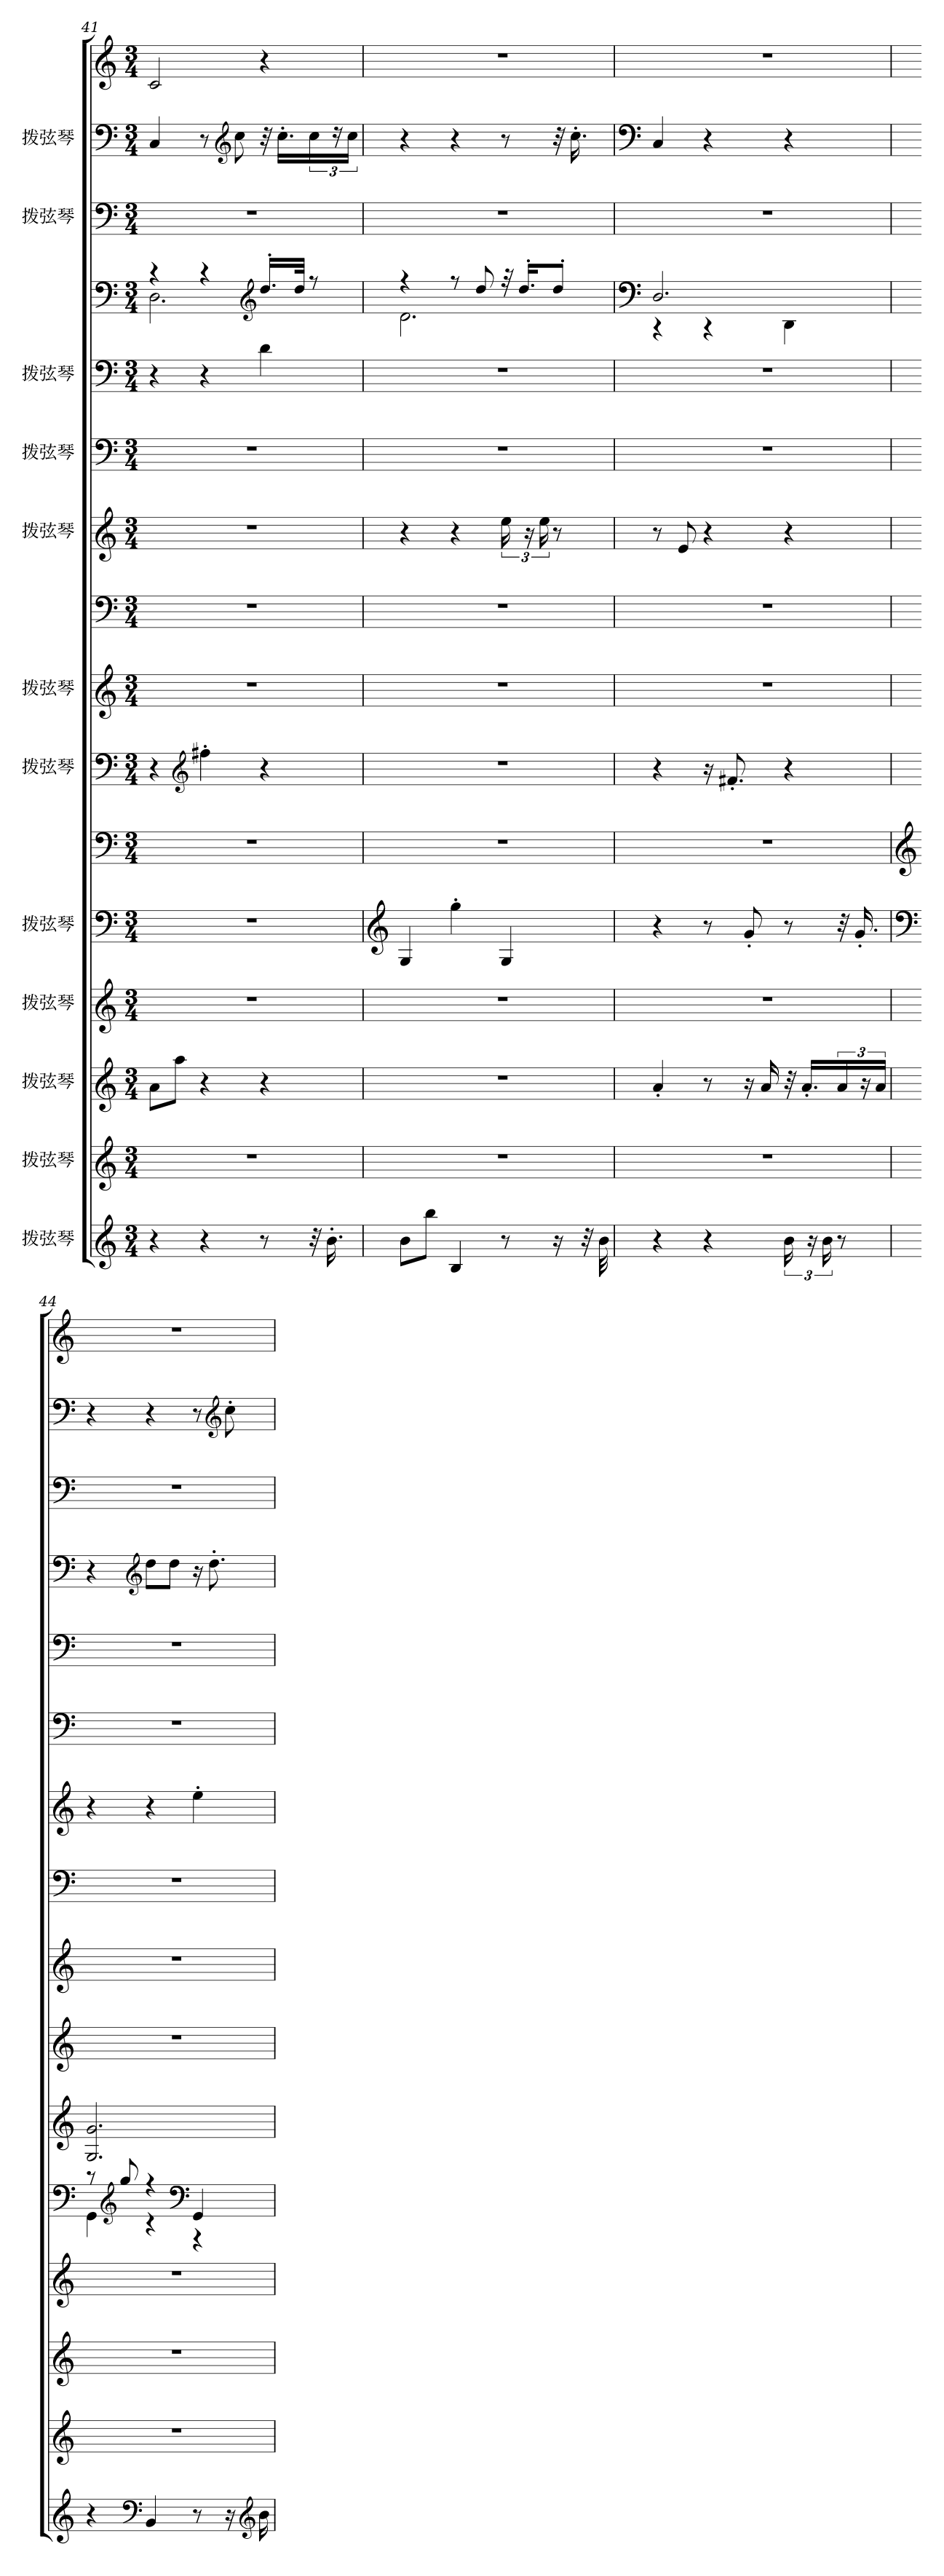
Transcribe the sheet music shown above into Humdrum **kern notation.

**kern	**kern	**kern	**kern	**kern	**kern	**kern	**kern	**kern	**kern	**kern	**kern	**kern	**kern	**kern	**kern
*part12	*part11	*part10	*part9	*part8	*part8	*part7	*part6	*part6	*part5	*part4	*part3	*part3	*part2	*part1	*part1
*staff16	*staff15	*staff14	*staff13	*staff12	*staff11	*staff10	*staff9	*staff8	*staff7	*staff6	*staff5	*staff4	*staff3	*staff2	*staff1
*I"拨弦琴	*I"拨弦琴	*I"拨弦琴	*I"拨弦琴	*I"拨弦琴	*	*I"拨弦琴	*I"拨弦琴	*	*I"拨弦琴	*I"拨弦琴	*I"拨弦琴	*	*I"拨弦琴	*I"拨弦琴	*
*clefG2	*clefG2	*clefG2	*clefG2	*clefF4	*clefF4	*clefF4	*clefG2	*clefF4	*clefG2	*clefF4	*clefF4	*clefF4	*clefF4	*clefF4	*clefG2
*k[]	*k[]	*k[]	*k[]	*k[]	*k[]	*k[]	*k[]	*k[]	*k[]	*k[]	*k[]	*k[]	*k[]	*k[]	*k[]
*M3/4	*M3/4	*M3/4	*M3/4	*M3/4	*M3/4	*M3/4	*M3/4	*M3/4	*M3/4	*M3/4	*M3/4	*M3/4	*M3/4	*M3/4	*M3/4
=41	=41	=41	=41	=41	=41	=41	=41	=41	=41	=41	=41	=41	=41	=41	=41
*	*	*	*	*	*	*	*	*	*	*	*	*^	*	*	*
4r	2.r	8a\L	2.r	2.r	2.r	4r	2.r	2.r	2.r	2.r	4r	4r	2.D\	2.r	4C/	2c/
.	.	8aa\J	.	.	.	.	.	.	.	.	.	.	.	.	.	.
*	*	*	*	*	*	*clefG2	*	*	*	*	*	*	*	*	*	*
4r	.	4r	.	.	.	4ff#X'\	.	.	.	.	4r	4r	.	.	8r	.
*	*	*	*	*	*	*	*	*	*	*	*	*	*	*	*clefG2	*
.	.	.	.	.	.	.	.	.	.	.	.	.	.	.	8cc\	.
*	*	*	*	*	*	*	*	*	*	*	*	*clefG2	*	*	*	*
8r	.	4r	.	.	.	4r	.	.	.	.	4d\	16.dd'/LL	.	.	32r	4r
.	.	.	.	.	.	.	.	.	.	.	.	.	.	.	16.cc'\LL	.
.	.	.	.	.	.	.	.	.	.	.	.	32dd/JJk	.	.	.	.
32r	.	.	.	.	.	.	.	.	.	.	.	8r	.	.	24cc\JJ	.
16.b'\	.	.	.	.	.	.	.	.	.	.	.	.	.	.	.	.
.	.	.	.	.	.	.	.	.	.	.	.	.	.	.	24r	.
.	.	.	.	.	.	.	.	.	.	.	.	.	.	.	24cc\	.
!!LO:PB:g=z
=42	=42	=42	=42	=42	=42	=42	=42	=42	=42	=42	=42	=42	=42	=42	=42	=42
*	*	*	*	*clefG2	*	*	*	*	*	*	*	*	*	*	*	*
8b\L	2.r	2.r	2.r	4G/	2.r	2.r	2.r	2.r	4r	2.r	2.r	4r	2.d\	2.r	4r	2.r
8bb\J	.	.	.	.	.	.	.	.	.	.	.	.	.	.	.	.
4B/	.	.	.	4gg'\	.	.	.	.	4r	.	.	8r	.	.	4r	.
.	.	.	.	.	.	.	.	.	.	.	.	8dd/	.	.	.	.
8r	.	.	.	4G/	.	.	.	.	24ee\	.	.	32r	.	.	8r	.
.	.	.	.	.	.	.	.	.	.	.	.	16.dd'/KL	.	.	.	.
.	.	.	.	.	.	.	.	.	24r	.	.	.	.	.	.	.
.	.	.	.	.	.	.	.	.	24ee\	.	.	.	.	.	.	.
16r	.	.	.	.	.	.	.	.	8r	.	.	8dd'/J	.	.	32r	.
.	.	.	.	.	.	.	.	.	.	.	.	.	.	.	16.cc'\	.
32r	.	.	.	.	.	.	.	.	.	.	.	.	.	.	.	.
32b\	.	.	.	.	.	.	.	.	.	.	.	.	.	.	.	.
=43	=43	=43	=43	=43	=43	=43	=43	=43	=43	=43	=43	=43	=43	=43	=43	=43
*	*	*	*	*	*	*	*	*	*	*	*	*clefF4	*	*	*clefF4	*
4r	2.r	4a'/	2.r	4r	2.r	4r	2.r	2.r	8r	2.r	2.r	2.D/	4r	2.r	4C/	2.r
.	.	.	.	.	.	.	.	.	8e/	.	.	.	.	.	.	.
4r	.	8r	.	8r	.	16r	.	.	4r	.	.	.	4r	.	4r	.
.	.	.	.	.	.	8.f#X'/	.	.	.	.	.	.	.	.	.	.
.	.	16r	.	8g'/	.	.	.	.	.	.	.	.	.	.	.	.
.	.	16a/	.	.	.	.	.	.	.	.	.	.	.	.	.	.
24b\	.	32r	.	8r	.	4r	.	.	4r	.	.	.	4DD\	.	4r	.
.	.	16.a'/LL	.	.	.	.	.	.	.	.	.	.	.	.	.	.
24r	.	.	.	.	.	.	.	.	.	.	.	.	.	.	.	.
24b\	.	.	.	.	.	.	.	.	.	.	.	.	.	.	.	.
8r	.	24a/JJ	.	32r	.	.	.	.	.	.	.	.	.	.	.	.
.	.	.	.	16.g'/	.	.	.	.	.	.	.	.	.	.	.	.
.	.	24r	.	.	.	.	.	.	.	.	.	.	.	.	.	.
.	.	24a/	.	.	.	.	.	.	.	.	.	.	.	.	.	.
*	*	*	*	*	*	*	*	*	*	*	*	*v	*v	*	*	*
=44	=44	=44	=44	=44	=44	=44	=44	=44	=44	=44	=44	=44	=44	=44	=44
*	*	*	*	*clefF4	*clefG2	*	*	*	*	*	*	*	*	*	*
*	*	*	*	*^	*	*	*	*	*	*	*	*	*	*	*
4r	2.r	2.r	2.r	8r	4GG\	2.G/ 2.g/	2.r	2.r	2.r	4r	2.r	2.r	4r	2.r	4r	2.r
*	*	*	*	*clefG2	*	*	*	*	*	*	*	*	*	*	*	*
.	.	.	.	8gg/	.	.	.	.	.	.	.	.	.	.	.	.
*clefF4	*	*	*	*	*	*	*	*	*	*	*	*	*clefG2	*	*	*
4BB/	.	.	.	4r	4r	.	.	.	.	4r	.	.	8dd\L	.	4r	.
.	.	.	.	.	.	.	.	.	.	.	.	.	8dd\J	.	.	.
*	*	*	*	*clefF4	*	*	*	*	*	*	*	*	*	*	*	*
8r	.	.	.	4GG/	4r	.	.	.	.	4ee'\	.	.	16r	.	8r	.
.	.	.	.	.	.	.	.	.	.	.	.	.	8.dd'\	.	.	.
*	*	*	*	*	*	*	*	*	*	*	*	*	*	*	*clefG2	*
16r	.	.	.	.	.	.	.	.	.	.	.	.	.	.	8cc'\	.
*clefG2	*	*	*	*	*	*	*	*	*	*	*	*	*	*	*	*
16b\	.	.	.	.	.	.	.	.	.	.	.	.	.	.	.	.
*	*	*	*	*v	*v	*	*	*	*	*	*	*	*	*	*	*
=	=	=	=	=	=	=	=	=	=	=	=	=	=	=	=
*-	*-	*-	*-	*-	*-	*-	*-	*-	*-	*-	*-	*-	*-	*-	*-
